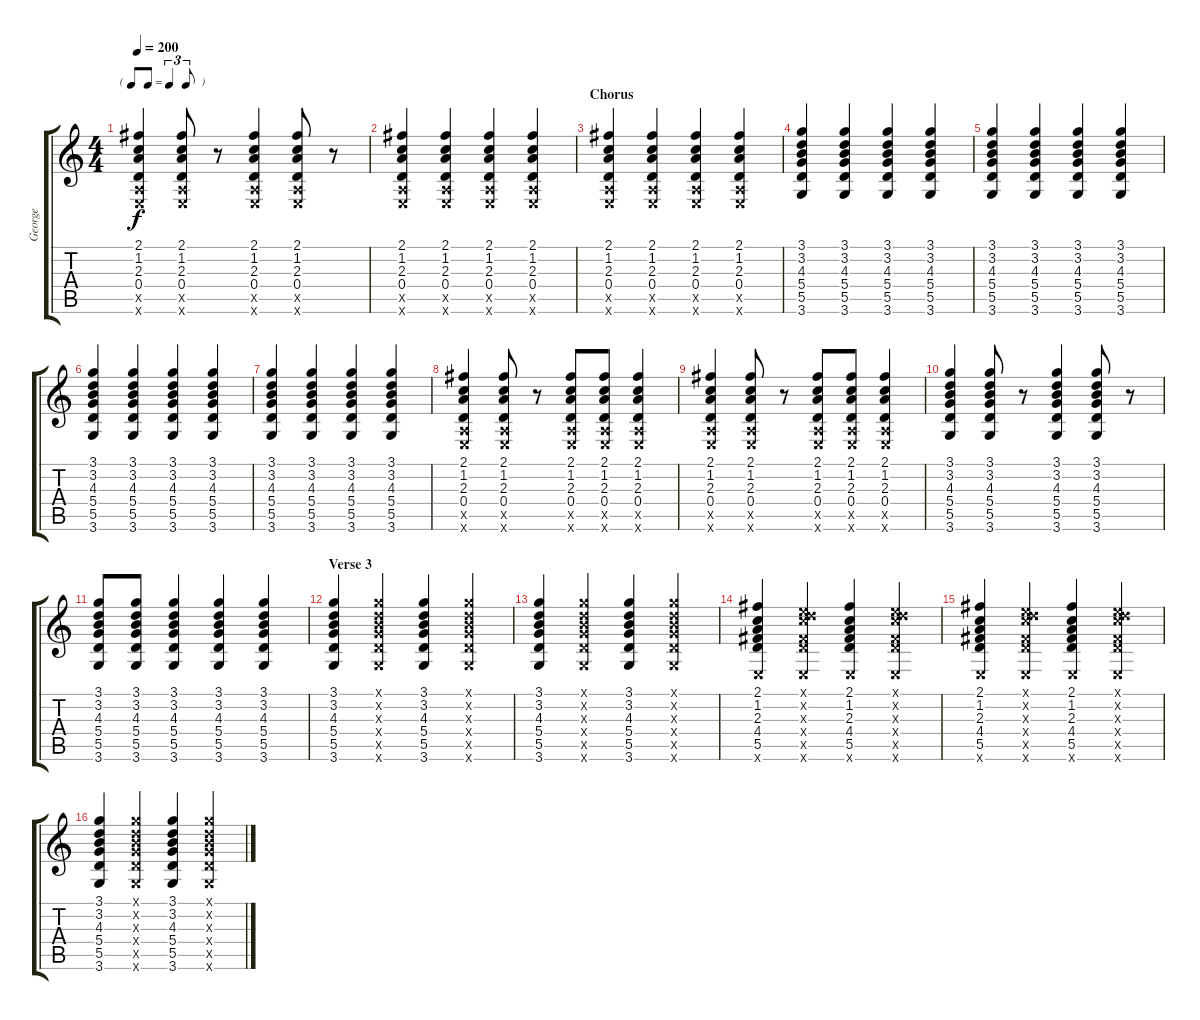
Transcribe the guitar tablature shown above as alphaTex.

\track ("George" "George") {instrument acousticguitarsteel}
\staff {score tabs}
\tuning (E4 B3 G3 D3 A2 E2) {hide}
\ts (4 4)
\tf triplet8th
\tempo 200
\clef g2
\ks c
(2.1 1.2 2.3 0.4 0.5{x} 0.6{x}).4{dy f} (2.1 1.2 2.3 0.4 0.5{x} 0.6{x}).8 r.8 (2.1 1.2 2.3 0.4 0.5{x} 0.6{x}).4 (2.1 1.2 2.3 0.4 0.5{x} 0.6{x}).8 r.8 |
(2.1 1.2 2.3 0.4 0.5{x} 0.6{x}).4 (2.1 1.2 2.3 0.4 0.5{x} 0.6{x}).4 (2.1 1.2 2.3 0.4 0.5{x} 0.6{x}).4 (2.1 1.2 2.3 0.4 0.5{x} 0.6{x}).4 |
\section ("" "Chorus")
(2.1 1.2 2.3 0.4 0.5{x} 0.6{x}).4 (2.1 1.2 2.3 0.4 0.5{x} 0.6{x}).4 (2.1 1.2 2.3 0.4 0.5{x} 0.6{x}).4 (2.1 1.2 2.3 0.4 0.5{x} 0.6{x}).4 |
(3.1 3.2 4.3 5.4 5.5 3.6).4 (3.1 3.2 4.3 5.4 5.5 3.6).4 (3.1 3.2 4.3 5.4 5.5 3.6).4 (3.1 3.2 4.3 5.4 5.5 3.6).4 |
(3.1 3.2 4.3 5.4 5.5 3.6).4 (3.1 3.2 4.3 5.4 5.5 3.6).4 (3.1 3.2 4.3 5.4 5.5 3.6).4 (3.1 3.2 4.3 5.4 5.5 3.6).4 |
(3.1 3.2 4.3 5.4 5.5 3.6).4 (3.1 3.2 4.3 5.4 5.5 3.6).4 (3.1 3.2 4.3 5.4 5.5 3.6).4 (3.1 3.2 4.3 5.4 5.5 3.6).4 |
(3.1 3.2 4.3 5.4 5.5 3.6).4 (3.1 3.2 4.3 5.4 5.5 3.6).4 (3.1 3.2 4.3 5.4 5.5 3.6).4 (3.1 3.2 4.3 5.4 5.5 3.6).4 |
(2.1 1.2 2.3 0.4 0.5{x} 0.6{x}).4 (2.1 1.2 2.3 0.4 0.5{x} 0.6{x}).8 r.8 (2.1 1.2 2.3 0.4 0.5{x} 0.6{x}).8 (2.1 1.2 2.3 0.4 0.5{x} 0.6{x}).8 (2.1 1.2 2.3 0.4 0.5{x} 0.6{x}).4 |
(2.1 1.2 2.3 0.4 0.5{x} 0.6{x}).4 (2.1 1.2 2.3 0.4 0.5{x} 0.6{x}).8 r.8 (2.1 1.2 2.3 0.4 0.5{x} 0.6{x}).8 (2.1 1.2 2.3 0.4 0.5{x} 0.6{x}).8 (2.1 1.2 2.3 0.4 0.5{x} 0.6{x}).4 |
(3.1 3.2 4.3 5.4 5.5 3.6).4 (3.1 3.2 4.3 5.4 5.5 3.6).8 r.8 (3.1 3.2 4.3 5.4 5.5 3.6).4 (3.1 3.2 4.3 5.4 5.5 3.6).8 r.8 |
(3.1 3.2 4.3 5.4 5.5 3.6).8 (3.1 3.2 4.3 5.4 5.5 3.6).8 (3.1 3.2 4.3 5.4 5.5 3.6).4 (3.1 3.2 4.3 5.4 5.5 3.6).4 (3.1 3.2 4.3 5.4 5.5 3.6).4 |
\section ("" "Verse 3")
(3.1 3.2 4.3 5.4 5.5 3.6).4 (3.1{x} 3.2{x} 4.3{x} 5.4{x} 5.5{x} 3.6{x}).4 (3.1 3.2 4.3 5.4 5.5 3.6).4 (3.1{x} 3.2{x} 4.3{x} 5.4{x} 5.5{x} 3.6{x}).4 |
(3.1 3.2 4.3 5.4 5.5 3.6).4 (3.1{x} 3.2{x} 4.3{x} 5.4{x} 5.5{x} 3.6{x}).4 (3.1 3.2 4.3 5.4 5.5 3.6).4 (3.1{x} 3.2{x} 4.3{x} 5.4{x} 5.5{x} 3.6{x}).4 |
(2.1 1.2 2.3 4.4 5.5 0.6{x}).4 (0.1{x} 3.2{x} 5.3{x} 4.4{x} 5.5{x} 0.6{x}).4 (2.1 1.2 2.3 4.4 5.5 0.6{x}).4 (0.1{x} 3.2{x} 5.3{x} 4.4{x} 5.5{x} 0.6{x}).4 |
(2.1 1.2 2.3 4.4 5.5 0.6{x}).4 (0.1{x} 3.2{x} 5.3{x} 4.4{x} 5.5{x} 0.6{x}).4 (2.1 1.2 2.3 4.4 5.5 0.6{x}).4 (0.1{x} 3.2{x} 5.3{x} 4.4{x} 5.5{x} 0.6{x}).4 |
(3.1 3.2 4.3 5.4 5.5 3.6).4 (3.1{x} 3.2{x} 4.3{x} 5.4{x} 5.5{x} 3.6{x}).4 (3.1 3.2 4.3 5.4 5.5 3.6).4 (3.1{x} 3.2{x} 4.3{x} 5.4{x} 5.5{x} 3.6{x}).4
